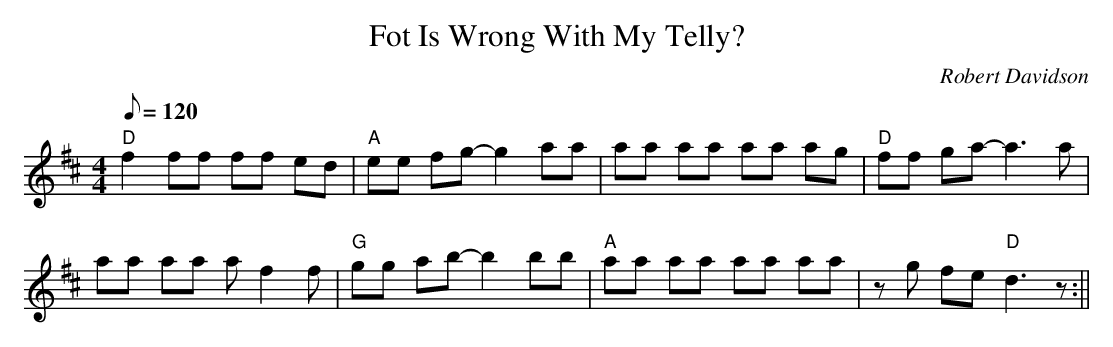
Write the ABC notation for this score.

X:1
T:Fot Is Wrong With My Telly?
M:4/4
L:1/8
Q:120
C:Robert Davidson
K:D
"D"f2ff ff ed|"A"ee fg-g2 aa|aa aa aa ag|"D"ff ga-a3a|!
aa aa af2f|"G"gg ab-b2 bb|"A"aa aa aa aa|zg fe "D"d3z:||
